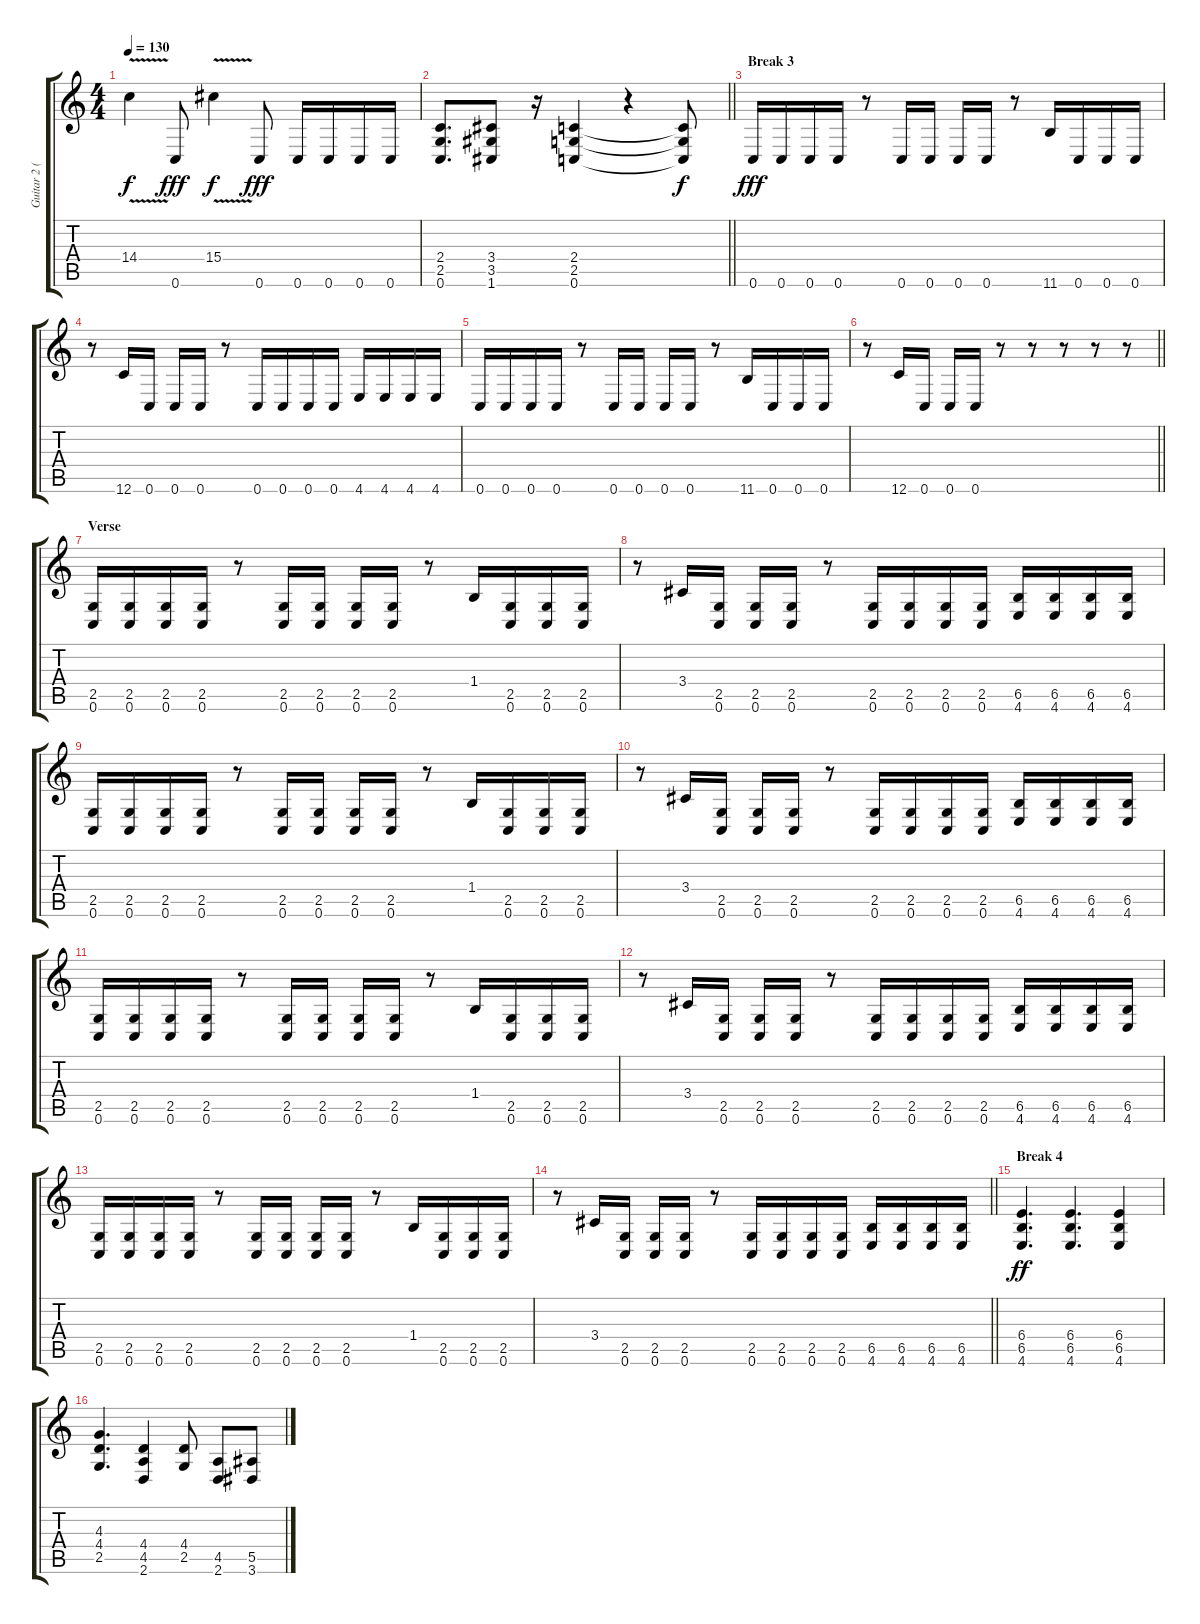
\track ("Guitar 2 (J-P)" "Guitar 2 (") {instrument distortionguitar}
\staff {score tabs}
\tuning (C4 G3 Eb3 Bb2 F2 C2) {hide}
\ts (4 4)
\tempo 130
\clef g2
\ks c
14.4{v}.4{dy f} 0.6.8{dy fff} 15.4{v}.4{dy f} 0.6.8{dy fff} 0.6.16 0.6.16 0.6.16 0.6.16 |
\barLineRight lightlight
(2.4 2.5 0.6).8{d} (3.4 3.5 1.6).8 r.16 (2.4 2.5 0.6).4 r.4 (2.4{t} 2.5{t} 0.6{t}).8{dy f} |
\section ("" "Break 3")
0.6.16{dy fff} 0.6.16 0.6.16 0.6.16 r.8 0.6.16 0.6.16 0.6.16 0.6.16 r.8 11.6.16 0.6.16 0.6.16 0.6.16 |
r.8 12.6.16 0.6.16 0.6.16 0.6.16 r.8 0.6.16 0.6.16 0.6.16 0.6.16 4.6.16 4.6.16 4.6.16 4.6.16 |
0.6.16 0.6.16 0.6.16 0.6.16 r.8 0.6.16 0.6.16 0.6.16 0.6.16 r.8 11.6.16 0.6.16 0.6.16 0.6.16 |
\barLineRight lightlight
r.8 12.6.16 0.6.16 0.6.16 0.6.16 r.8 r.8 r.8 r.8 r.8 |
\section ("" "Verse")
(2.5 0.6).16 (2.5 0.6).16 (2.5 0.6).16 (2.5 0.6).16 r.8 (2.5 0.6).16 (2.5 0.6).16 (2.5 0.6).16 (2.5 0.6).16 r.8 1.4.16 (2.5 0.6).16 (2.5 0.6).16 (2.5 0.6).16 |
r.8 3.4.16 (2.5 0.6).16 (2.5 0.6).16 (2.5 0.6).16 r.8 (2.5 0.6).16 (2.5 0.6).16 (2.5 0.6).16 (2.5 0.6).16 (6.5 4.6).16 (6.5 4.6).16 (6.5 4.6).16 (6.5 4.6).16 |
(2.5 0.6).16 (2.5 0.6).16 (2.5 0.6).16 (2.5 0.6).16 r.8 (2.5 0.6).16 (2.5 0.6).16 (2.5 0.6).16 (2.5 0.6).16 r.8 1.4.16 (2.5 0.6).16 (2.5 0.6).16 (2.5 0.6).16 |
r.8 3.4.16 (2.5 0.6).16 (2.5 0.6).16 (2.5 0.6).16 r.8 (2.5 0.6).16 (2.5 0.6).16 (2.5 0.6).16 (2.5 0.6).16 (6.5 4.6).16 (6.5 4.6).16 (6.5 4.6).16 (6.5 4.6).16 |
(2.5 0.6).16 (2.5 0.6).16 (2.5 0.6).16 (2.5 0.6).16 r.8 (2.5 0.6).16 (2.5 0.6).16 (2.5 0.6).16 (2.5 0.6).16 r.8 1.4.16 (2.5 0.6).16 (2.5 0.6).16 (2.5 0.6).16 |
r.8 3.4.16 (2.5 0.6).16 (2.5 0.6).16 (2.5 0.6).16 r.8 (2.5 0.6).16 (2.5 0.6).16 (2.5 0.6).16 (2.5 0.6).16 (6.5 4.6).16 (6.5 4.6).16 (6.5 4.6).16 (6.5 4.6).16 |
(2.5 0.6).16 (2.5 0.6).16 (2.5 0.6).16 (2.5 0.6).16 r.8 (2.5 0.6).16 (2.5 0.6).16 (2.5 0.6).16 (2.5 0.6).16 r.8 1.4.16 (2.5 0.6).16 (2.5 0.6).16 (2.5 0.6).16 |
\barLineRight lightlight
r.8 3.4.16 (2.5 0.6).16 (2.5 0.6).16 (2.5 0.6).16 r.8 (2.5 0.6).16 (2.5 0.6).16 (2.5 0.6).16 (2.5 0.6).16 (6.5 4.6).16 (6.5 4.6).16 (6.5 4.6).16 (6.5 4.6).16 |
\section ("" "Break 4")
(6.4 6.5 4.6).4{d dy ff} (6.4 6.5 4.6).4{d} (6.4 6.5 4.6).4 |
(4.3 4.4 2.5).4{d} (4.4 4.5 2.6).4 (4.4 2.5).8 (4.5 2.6).8 (5.5 3.6).8
